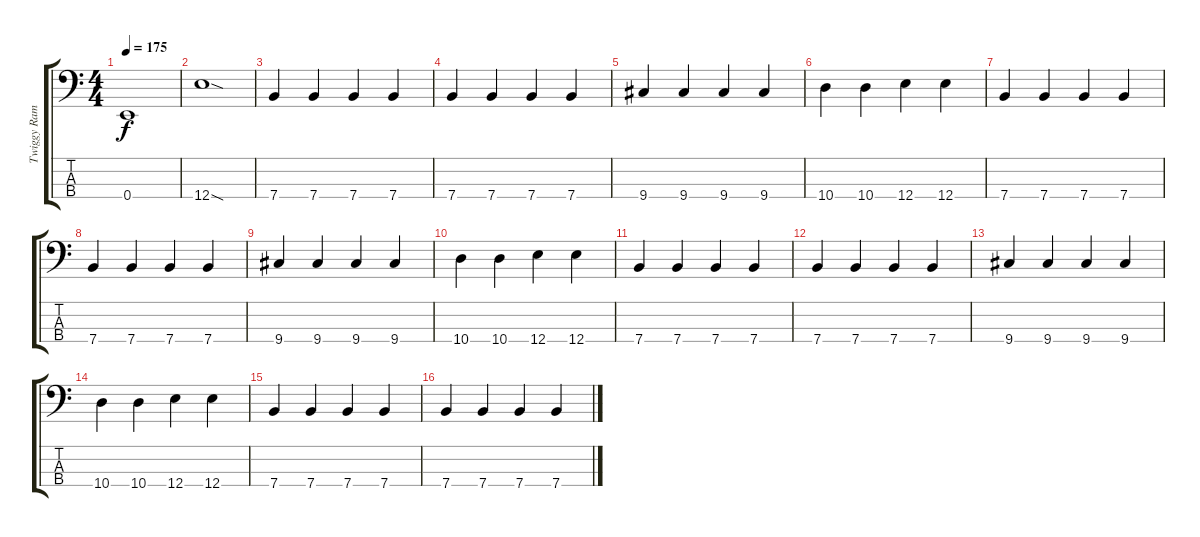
\track ("Twiggy Ramirez" "Twiggy Ram") {instrument electricbasspick}
\staff {score tabs}
\tuning (G2 D2 A1 E1) {hide}
\ts (4 4)
\tempo 175
\clef f4
\ks c
0.4{t}.1{dy f} |
12.4{sod}.1 |
7.4.4 7.4.4 7.4.4 7.4.4 |
7.4.4 7.4.4 7.4.4 7.4.4 |
9.4.4 9.4.4 9.4.4 9.4.4 |
10.4.4 10.4.4 12.4.4 12.4.4 |
7.4.4 7.4.4 7.4.4 7.4.4 |
7.4.4 7.4.4 7.4.4 7.4.4 |
9.4.4 9.4.4 9.4.4 9.4.4 |
10.4.4 10.4.4 12.4.4 12.4.4 |
7.4.4 7.4.4 7.4.4 7.4.4 |
7.4.4 7.4.4 7.4.4 7.4.4 |
9.4.4 9.4.4 9.4.4 9.4.4 |
10.4.4 10.4.4 12.4.4 12.4.4 |
7.4.4 7.4.4 7.4.4 7.4.4 |
7.4.4 7.4.4 7.4.4 7.4.4
